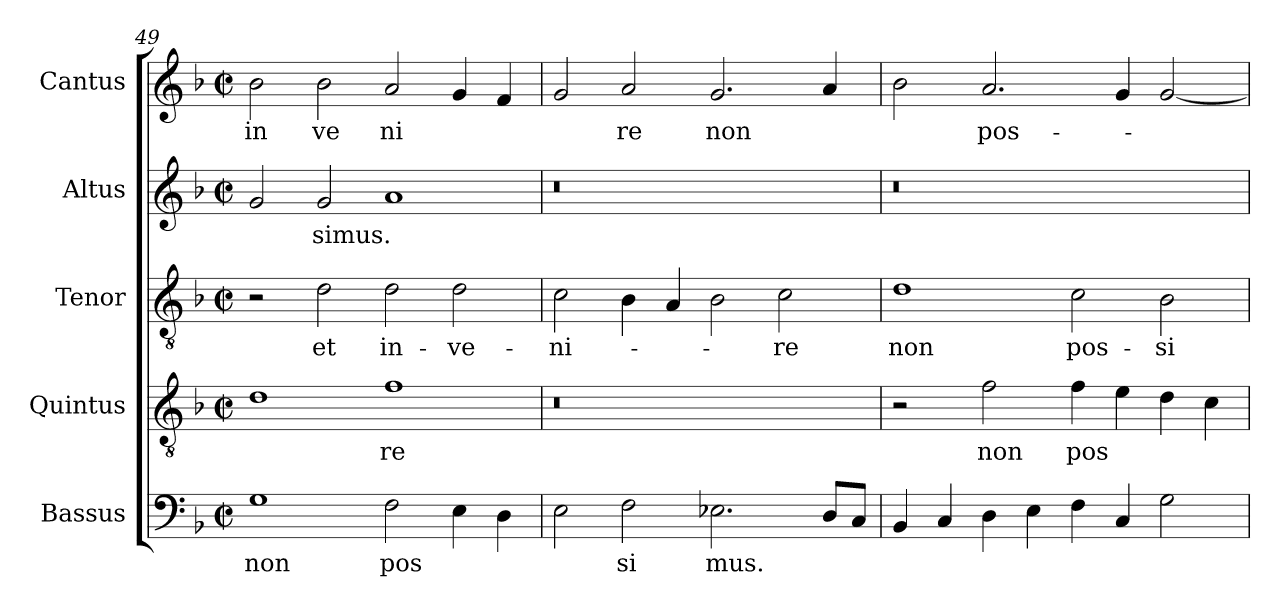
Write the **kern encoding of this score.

**kern	**text	**kern	**text	**kern	**text	**kern	**text	**kern	**text
*part5	*part5	*part4	*part4	*part3	*part3	*part2	*part2	*part1	*part1
*staff5	*staff5	*staff4	*staff4	*staff3	*staff3	*staff2	*staff2	*staff1	*staff1
*I"Bassus	*	*I"Quintus	*	*I"Tenor	*	*I"Altus	*	*I"Cantus	*
*clefF4	*	*clefGv2	*	*clefGv2	*	*clefG2	*	*clefG2	*
*k[b-]	*	*k[b-]	*	*k[b-]	*	*k[b-]	*	*k[b-]	*
*F:	*	*F:	*	*F:	*	*F:	*	*F:	*
*M2/2	*	*M2/2	*	*M2/2	*	*M2/2	*	*M2/2	*
*met(c|)	*	*met(c|)	*	*met(c|)	*	*met(c|)	*	*met(c|)	*
=49	=49	=49	=49	=49	=49	=49	=49	=49	=49
!	!LO:LY:b:cj	!	!	!	!	!	!	!	!LO:LY:b:cj
1G	non	1d	.	2r	.	2g/	.	2b-\	in
!	!	!	!	!	!LO:LY:b:cj	!	!LO:LY:b	!	!LO:LY:b:cj
.	.	.	.	2d\	et	2g/	-simus.	2b-\	ve
!	!LO:LY:b	!	!LO:LY:b:cj	!	!LO:LY:b:cj	!	!	!	!LO:LY:b:cj
2F\	pos	1f	re	2d\	in-	1a	.	2a/	ni
!	!	!	!	!	!LO:LY:b:cj	!	!	!	!
4E\	.	.	.	2d\	-ve-	.	.	4g/	.
4D\	.	.	.	.	.	.	.	4f/	.
!!LO:LB:g=z
=50	=50	=50	=50	=50	=50	=50	=50	=50	=50
!	!	!	!	!	!LO:LY:b:cj	!	!	!	!
2E\	.	0r	.	2c\	-ni-	0r	.	2g/	.
!	!LO:LY:b:cj	!	!	!	!	!	!	!	!LO:LY:b:cj
2F\	si	.	.	4B-\	.	.	.	2a/	re
.	.	.	.	4A/	.	.	.	.	.
!	!LO:LY:b	!	!	!	!	!	!	!	!LO:LY:b
2.E-X\	mus.	.	.	2B-\	.	.	.	2.g/	non
!	!	!	!	!	!LO:LY:b:cj	!	!	!	!
.	.	.	.	2c\	-re	.	.	.	.
8D/L	.	.	.	.	.	.	.	4a/	.
8C/J	.	.	.	.	.	.	.	.	.
=51	=51	=51	=51	=51	=51	=51	=51	=51	=51
!	!	!	!	!	!LO:LY:b:cj	!	!	!	!
4BB-/	.	2r	.	1d	non	0r	.	2b-\	.
4C/	.	.	.	.	.	.	.	.	.
!	!	!	!LO:LY:b:cj	!	!	!	!	!	!LO:LY:b
4D\	.	2f\	non	.	.	.	.	2.a/	pos-
4E\	.	.	.	.	.	.	.	.	.
!	!	!	!LO:LY:b	!	!LO:LY:b:cj	!	!	!	!
4F\	.	4f\	pos	2c\	pos-	.	.	.	.
4C/	.	4e\	.	.	.	.	.	4g/	.
!	!	!	!	!	!LO:LY:b:cj	!	!	!	!
2G\	.	4d\	.	2B-\	-si-	.	.	[<2g/	.
.	.	4c\	.	.	.	.	.	.	.
=	=	=	=	=	=	=	=	=	=
*-	*-	*-	*-	*-	*-	*-	*-	*-	*-
